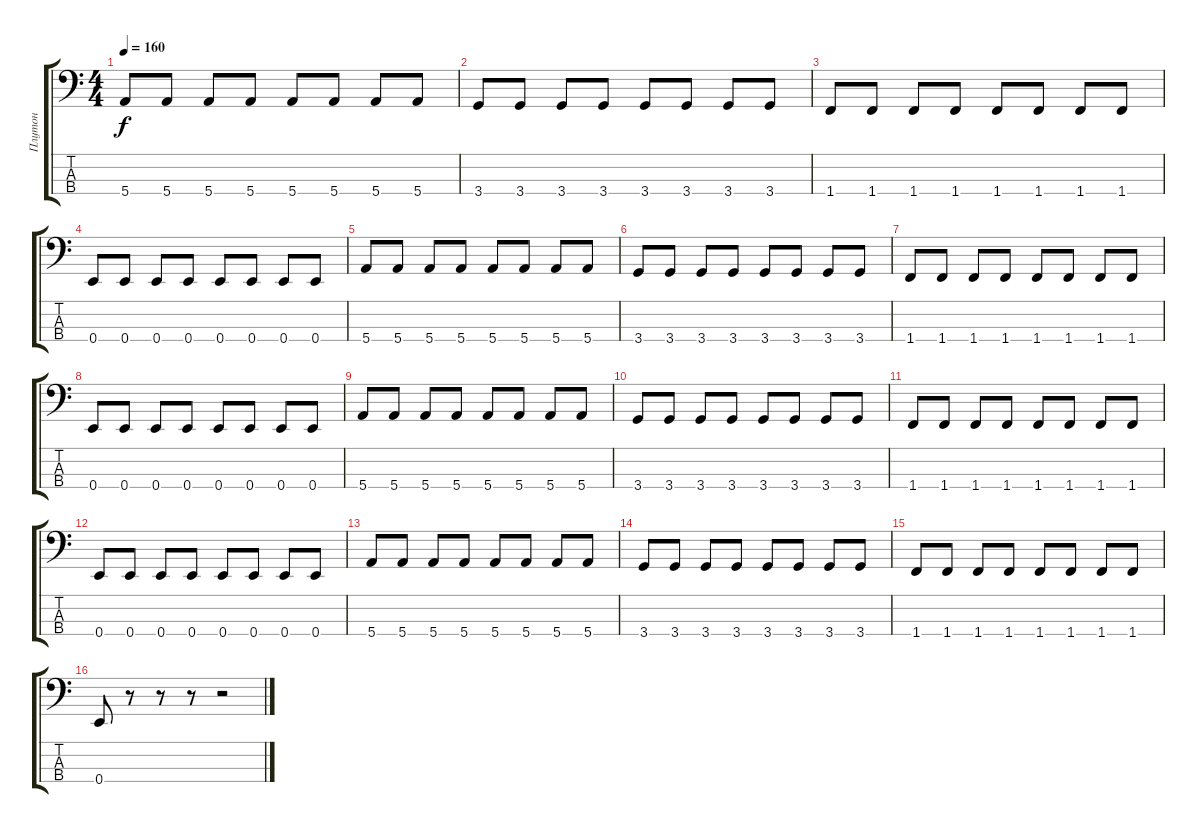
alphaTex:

\track ("Плутон" "Плутон") {instrument electricbassfinger}
\staff {score tabs}
\tuning (G2 D2 A1 E1) {hide}
\ts (4 4)
\tempo 160
\clef f4
\ks c
5.4.8{dy f} 5.4.8 5.4.8 5.4.8 5.4.8 5.4.8 5.4.8 5.4.8 |
3.4.8 3.4.8 3.4.8 3.4.8 3.4.8 3.4.8 3.4.8 3.4.8 |
1.4.8 1.4.8 1.4.8 1.4.8 1.4.8 1.4.8 1.4.8 1.4.8 |
0.4.8 0.4.8 0.4.8 0.4.8 0.4.8 0.4.8 0.4.8 0.4.8 |
5.4.8 5.4.8 5.4.8 5.4.8 5.4.8 5.4.8 5.4.8 5.4.8 |
3.4.8 3.4.8 3.4.8 3.4.8 3.4.8 3.4.8 3.4.8 3.4.8 |
1.4.8 1.4.8 1.4.8 1.4.8 1.4.8 1.4.8 1.4.8 1.4.8 |
0.4.8 0.4.8 0.4.8 0.4.8 0.4.8 0.4.8 0.4.8 0.4.8 |
5.4.8 5.4.8 5.4.8 5.4.8 5.4.8 5.4.8 5.4.8 5.4.8 |
3.4.8 3.4.8 3.4.8 3.4.8 3.4.8 3.4.8 3.4.8 3.4.8 |
1.4.8 1.4.8 1.4.8 1.4.8 1.4.8 1.4.8 1.4.8 1.4.8 |
0.4.8 0.4.8 0.4.8 0.4.8 0.4.8 0.4.8 0.4.8 0.4.8 |
5.4.8 5.4.8 5.4.8 5.4.8 5.4.8 5.4.8 5.4.8 5.4.8 |
3.4.8 3.4.8 3.4.8 3.4.8 3.4.8 3.4.8 3.4.8 3.4.8 |
1.4.8 1.4.8 1.4.8 1.4.8 1.4.8 1.4.8 1.4.8 1.4.8 |
0.4.8 r.8 r.8 r.8 r.2
